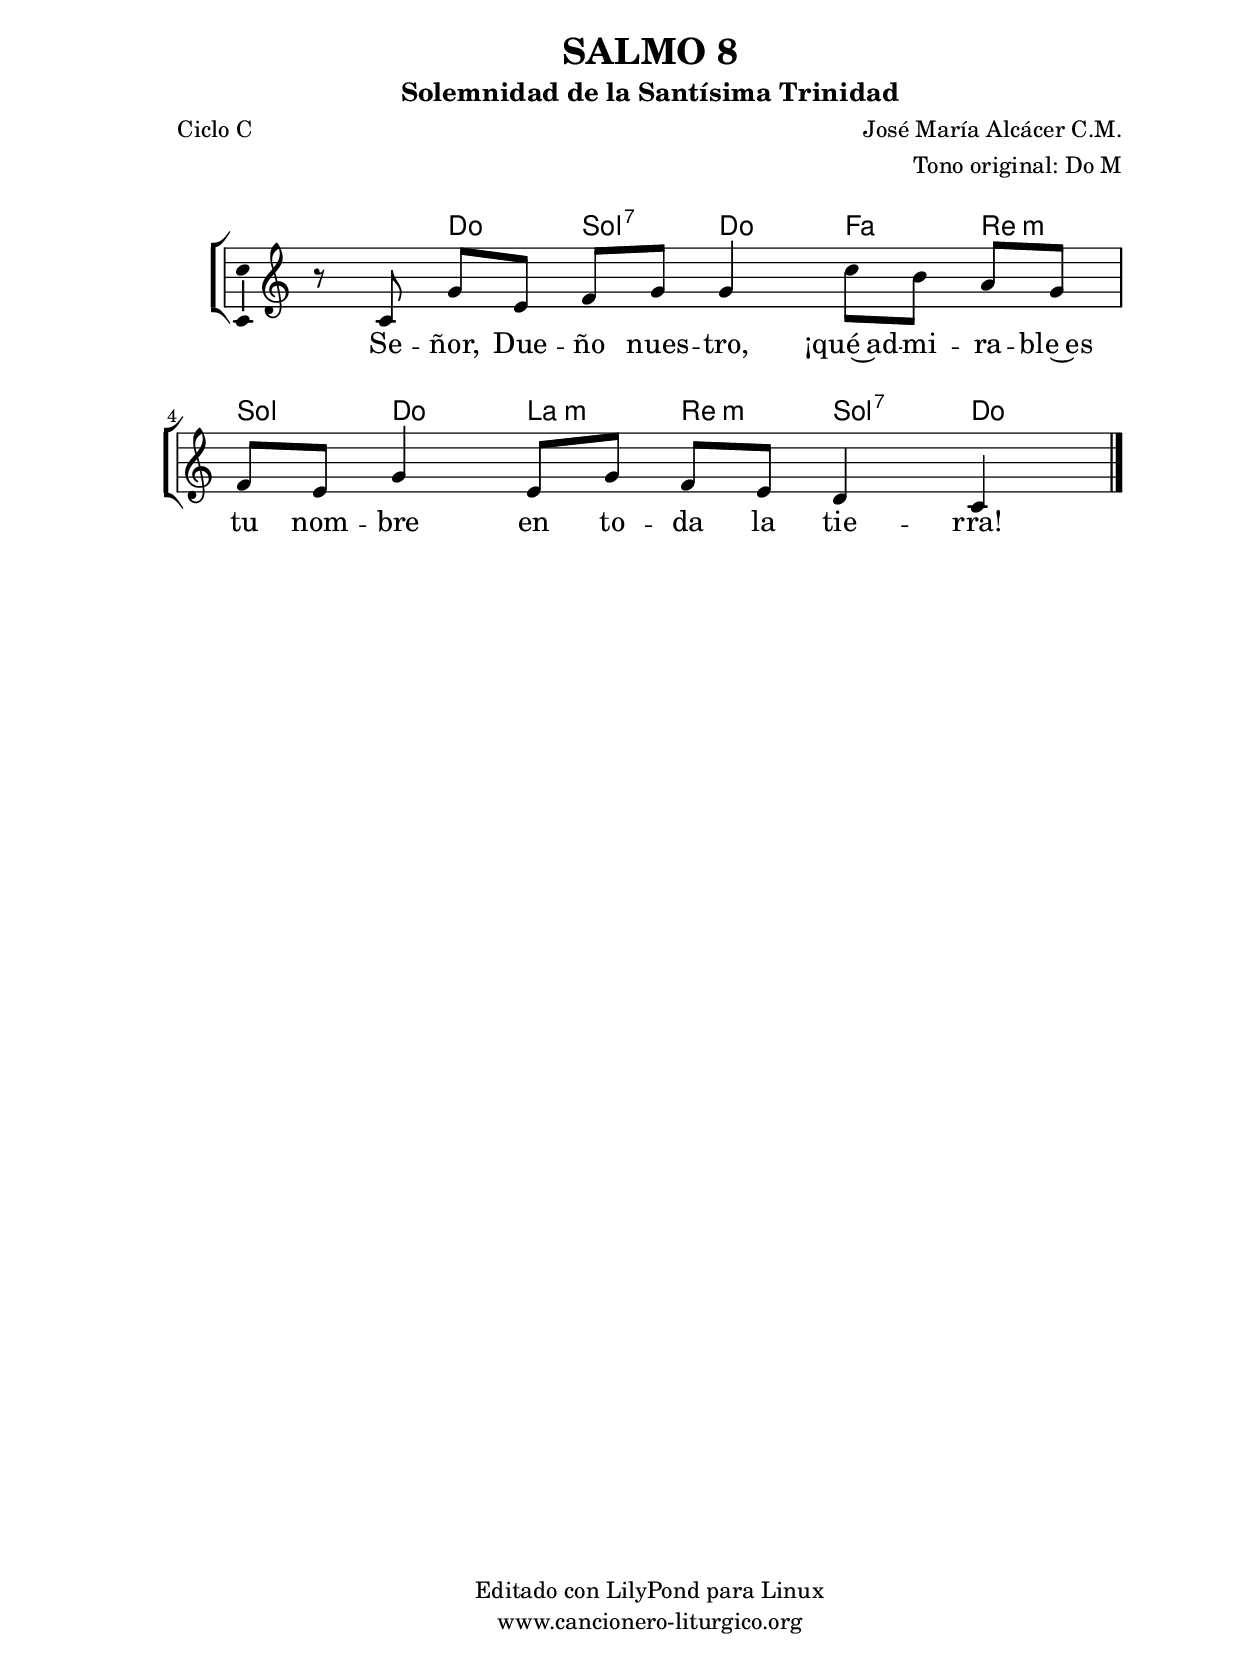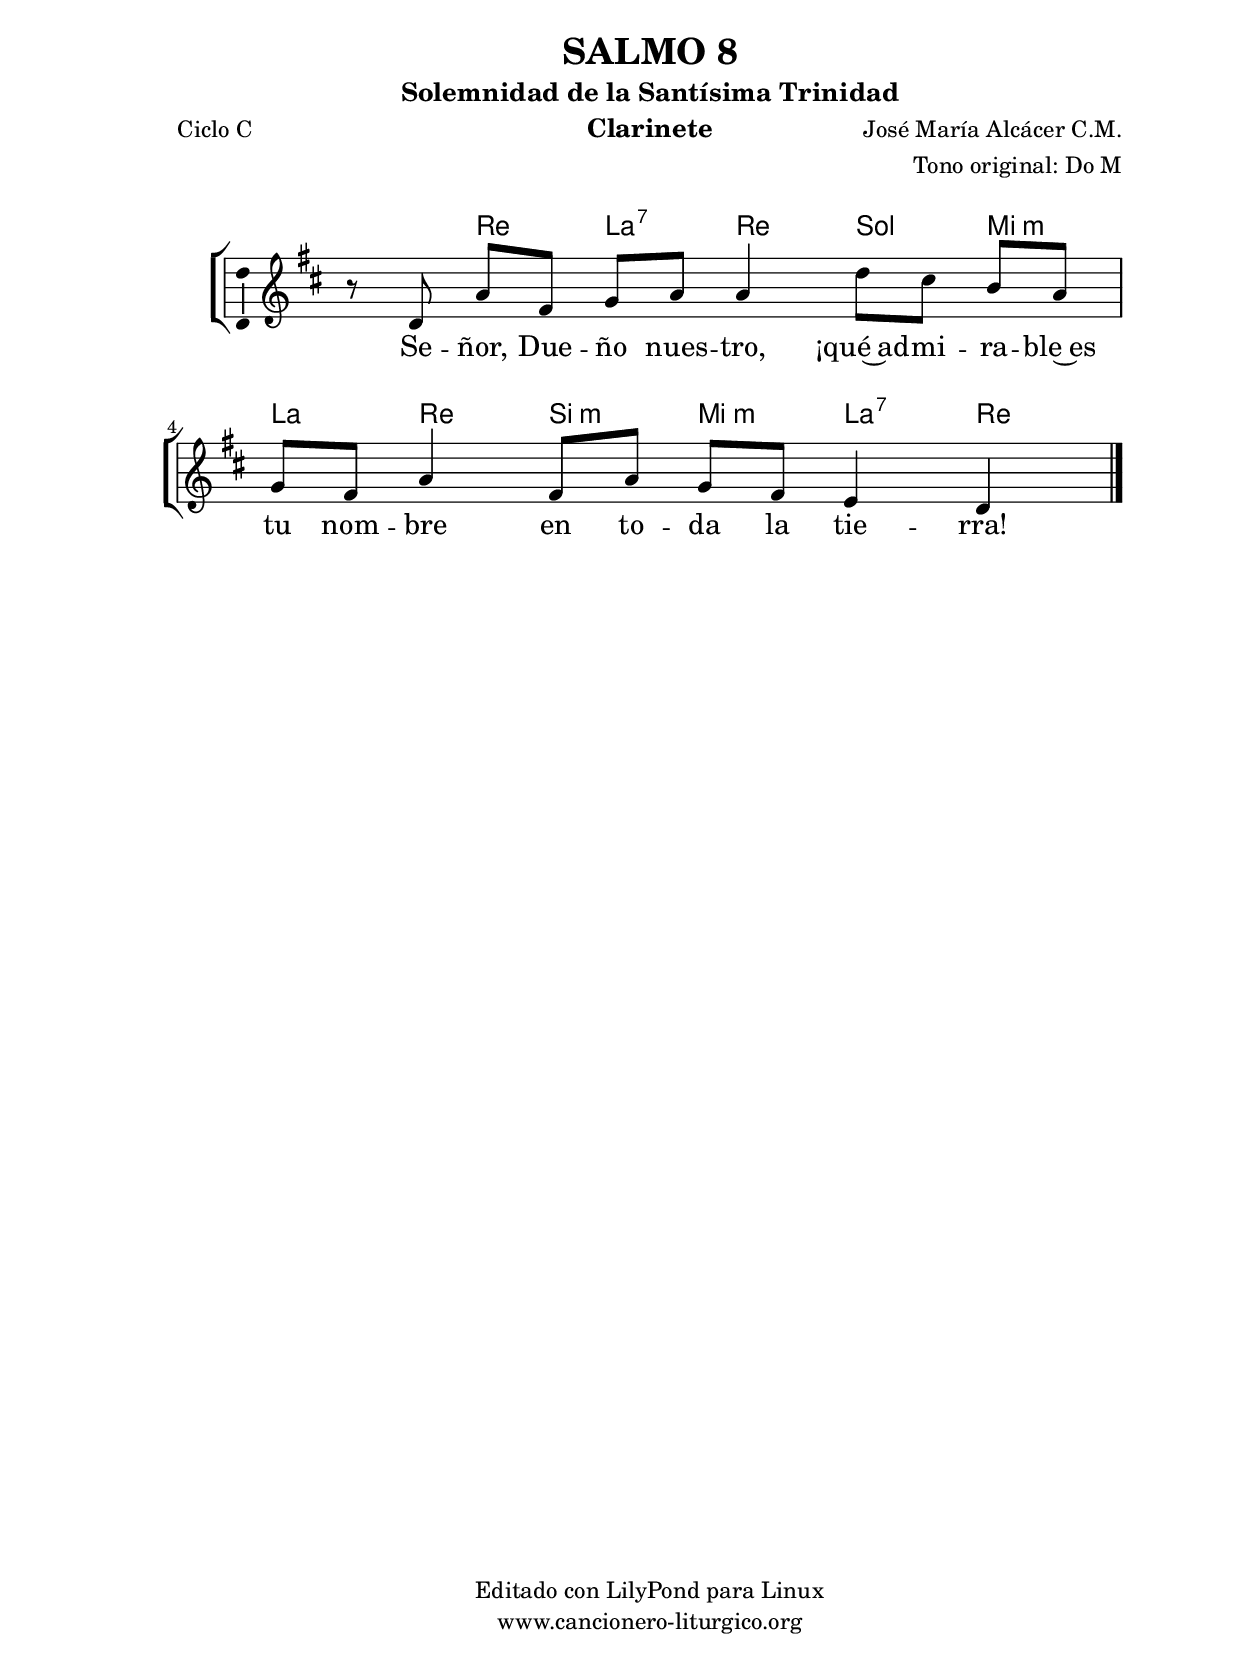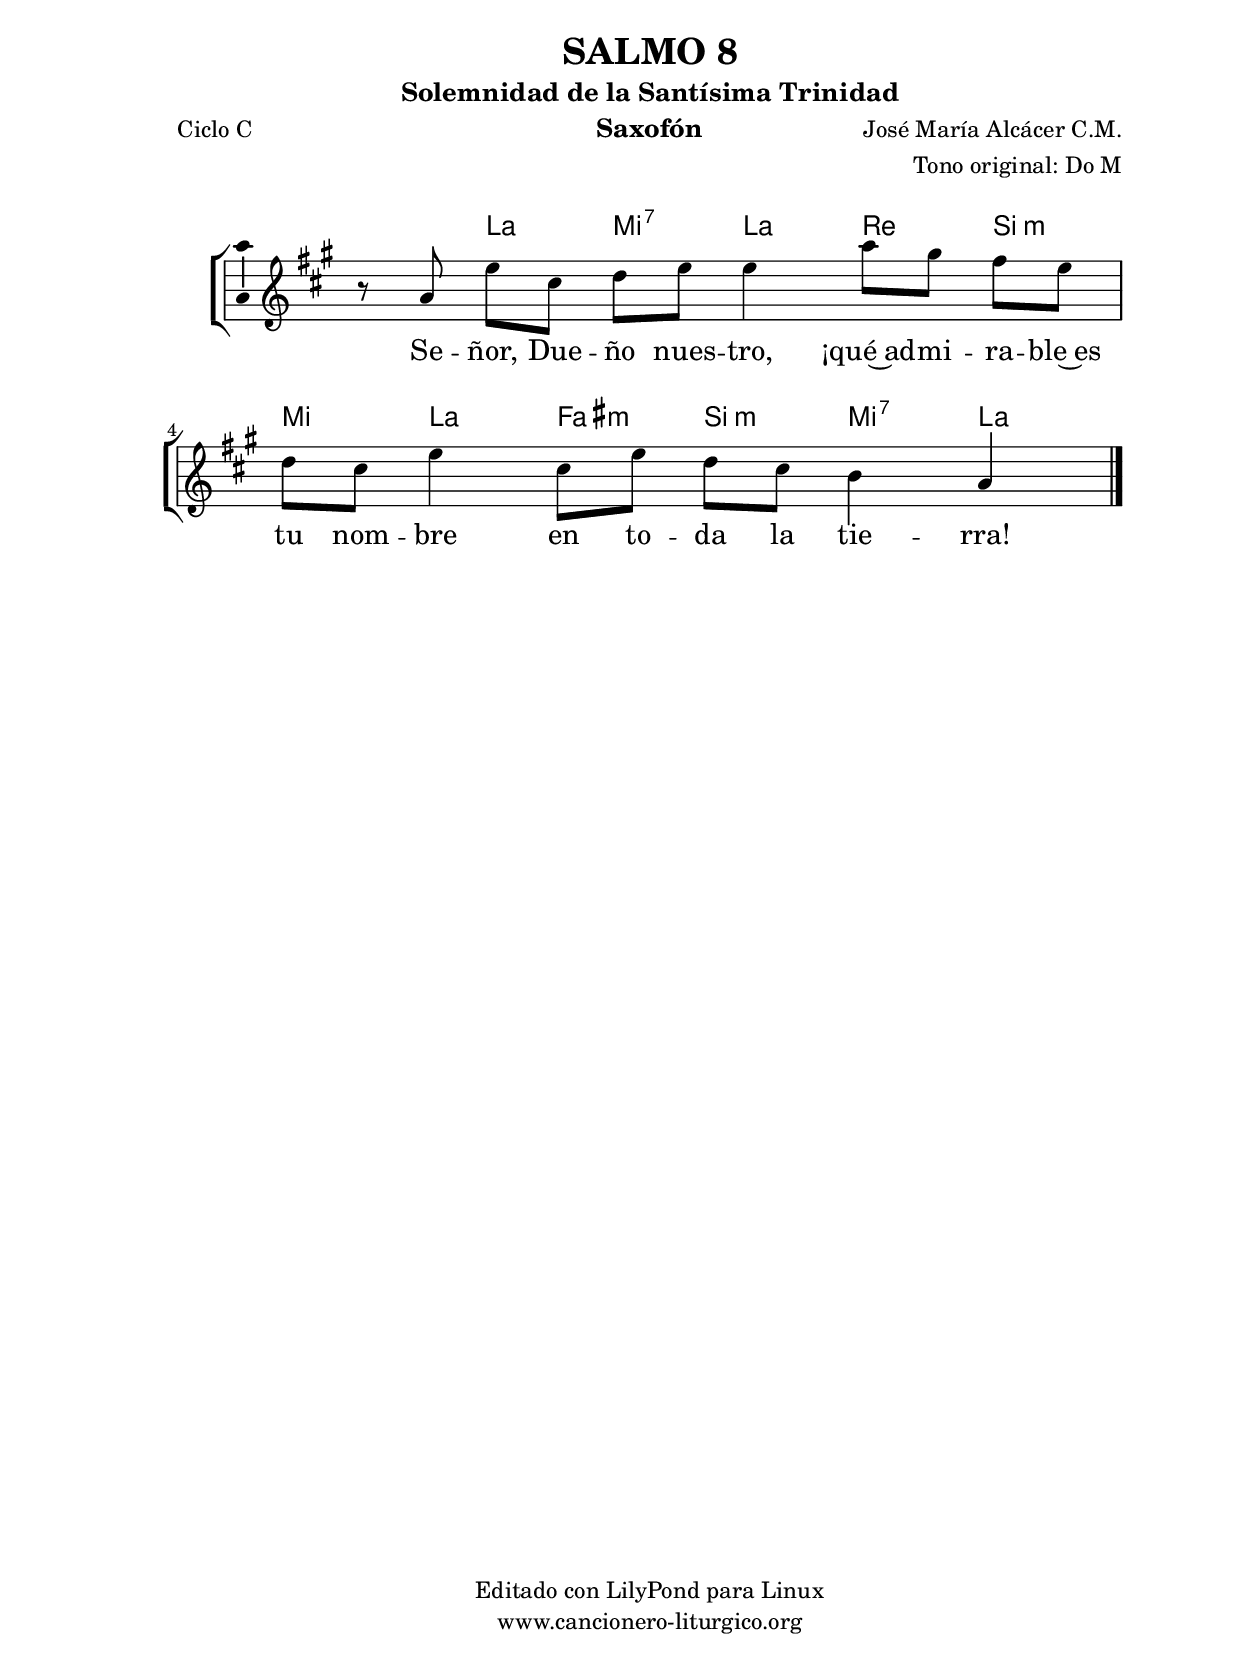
%
%para convertir .midi en .wav:
%timidity filename.midi -Ow -o finename.wav
%
%
%Para convertir de .wav a .mp3:
%lame -h -m j filename.wav
%
%
%para escuchar el midi:
%timidity nombrefichero.midi
%


%versión de lilypond para la que se ha escrito esta partitura:
\version "2.16.0"

	%Tamaño papel
	#(set-default-paper-size "a4")
	%Tamaño partitura
	#(set-global-staff-size 20)
	%No responde al pulsar sobre una nota
	#(ly:set-option 'point-and-click #f)

%parámetros del encabezamiento:
\header {
	title = "SALMO 8"
	subtitle = "Solemnidad de la Santísima Trinidad"
	composer = "José María Alcácer C.M."
	poet = "Ciclo C"
	meter = ""
	arranger = "Tono original: Do M"
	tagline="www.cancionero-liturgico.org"
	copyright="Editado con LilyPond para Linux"
	}

%parámetros asociados al papel:
\paper  {
	oddHeaderMarkup = \markup {\fill-line { \on-the-fly #not-first-page \fromproperty #'header:title \on-the-fly #not-first-page \fromproperty #'header:composer }}
	evenHeaderMarkup = \markup {\fill-line { \fromproperty #'header:composer \fromproperty #'header:title }}
	#(set-paper-size "a4")
	print-page-number = ##f
	first-page-number = 1
	print-first-page-number = ##f
%	head-separation = 3.0 \cm
	top-margin = 2.0 \cm
	bottom-margin = 0.5\cm
%%%	bottom-margin = -1.0\cm
	left-margin = 3.0 \cm
	line-width = 16.0 \cm 
	indent = 8\mm
	interscoreline = 2.\mm
	between-system-space = 15\mm
%	para que las partituras no llenen la hoja:
	ragged-bottom = ##t
%	idem para la última hoja:
	ragged-last-bottom = ##f
%	para que las partituras llenen el ancho del papel:
	ragged-last = ##f
	after-title-space = 2.5 \cm
%page-count=1
%system-count=1

	%Flexible Vertical Spacing
%	markup-markup-spacing =
%	#'((basic-distance . 15) (minimum-distance . 15) (padding . 3))
	markup-system-spacing =
	#'((basic-distance . 15) (minimum-distance . 15) (padding . 3))
	system-system-spacing =
	#'((basic-distance . 15) (minimum-distance . 15) (padding . 3))
	score-system-spacing =
	#'((basic-distance . 15) (minimum-distance . 15) (padding . 5))
%	top-system-spacing = % header
%	#'((basic-distance . 8) (minimum-distance . 0) (padding . 3))
%	top-markup-spacing =
%	#'((basic-distance . 20) (minimum-distance . 20) (padding . 3))
	last-bottom-spacing = % footer
	#'((basic-distance . 5) (minimum-distance . 5) (padding . 3))
%	score-markup-spacing =
%	#'((basic-distance . 16) (minimum-distance . 13) (padding . 3))

	}


%parámetros que afectan a toda la partitura:
global =  {
	%clave de sol (G):
	\clef G
	%armadura:
%%%	\transpose ees c
	\key c \major
	\tempo 8=110
	\set Score.tempoHideNote = ##t
	}


acordes = {
	\italianChords
	\chordmode {
%%%	\transpose ees c
{

s4
c4 g:7 c f d:m g c a:m d:m g:7 c

	}
	}
}


melodia = 
%%%	\transpose ees c
{
	\relative c'{

\time 2/4
r8 c8 g' e
\bar""
f8 g g4
\bar""
c8 b a g

\break

f8 e g4
\bar""
e8 g f e
\bar""
d4 c

	\bar "|."
	}
	}


texto = \lyricmode {
Se -- ñor, Due -- ño nues -- tro, ¡qué~ad -- mi -- ra -- ble~es tu nom -- bre en to -- da la tie -- rra!
	}


acordesStaff = \context ChordNames = acordesStaff <<
	\set chordChanges = ##t
	\acordes
	>>


vozStaff = \context Voice = vozStaff
\with {\consists "Ambitus_engraver"}
<<
%	\set Staff.instrumentName = ""
%	\set Staff.shortInstrumentName = ""
%	\set Staff.midiInstrument = #"clarinet"
%	\set Staff.midiInstrument = #"cello"
%	\set Staff.midiInstrument = #"flute"
	\set Staff.midiInstrument = #"electric guitar (jazz)"
%	\set Staff.midiInstrument = #"english horn"
%	\set Staff.midiInstrument = #"violin"
%	\set Staff.midiInstrument = #"glockenspiel"
	\set Staff.midiMinimumVolume = #0.7
	\set Staff.midiMaximumVolume = #0.9
	\global
	\melodia
	>>


textoStaff = \context Lyrics = textoStaff <<
	\lyricsto vozStaff \texto
	>>

\book {
	\score {
		\context ChoirStaff {
			\override StaffGroup.SystemStartBracket #'collapse-height = #1
			\override Score.SystemStartBar #'collapse-height = #1
			<<
			\acordesStaff
			\vozStaff
			\textoStaff
			>>
			}
		\layout {
	    		\context {
				\Staff
%%%				\remove Bar_engraver
				\remove "Time_signature_engraver"
				}
	    		\context {
				\Lyrics
				\override LyricText #'font-size = #2
				}
	   		 \context {
				\Score
				%fontSize = #3
				\override StaffSymbol #'staff-space = #(magstep +3)
				%\override Beam #'thickness = #0.55
				%\override SpacingSpanner #'spacing-increment = #1.0
				%\override Slur #'height-limit = #1.5
				}
			}
		}
	\score {
		\unfoldRepeats
		\context ChoirStaff {
			<<
			\acordesStaff
			\vozStaff
			>>
			}
		\midi {
	  		\context {
	  			\Score
				tempoWholesPerMinute = #(ly:make-moment 70 4)
				}
			}
		}
	}

%Partitura para clarinete
#(define output-suffix "C")
\book {
	\header{
		instrument = "Clarinete"
		}
	\score {
		\context ChoirStaff {
			\override StaffGroup.SystemStartBracket #'collapse-height = #1
			\override Score.SystemStartBar #'collapse-height = #1
\transpose c d
			<<
			\acordesStaff
			\vozStaff
			\textoStaff
			>>
			}
		\layout {
	    		\context {
				\Staff
%%%				\remove Bar_engraver
				\remove "Time_signature_engraver"
				}
	    		\context {
				\Lyrics
				\override LyricText #'font-size = #2
				}
	   		 \context {
				\Score
				%fontSize = #3
				\override StaffSymbol #'staff-space = #(magstep +3)
				%\override Beam #'thickness = #0.55
				%\override SpacingSpanner #'spacing-increment = #1.0
				%\override Slur #'height-limit = #1.5
				}
			}
		}
	}

%Partitura para saxofón
#(define output-suffix "S")
\book {
	\header{
		instrument = "Saxofón"
		}
	\score {
		\context ChoirStaff {
			\override StaffGroup.SystemStartBracket #'collapse-height = #1
			\override Score.SystemStartBar #'collapse-height = #1
\transpose c a
			<<
			\acordesStaff
			\vozStaff
			\textoStaff
			>>
			}
		\layout {
	    		\context {
				\Staff
%%%				\remove Bar_engraver
				\remove "Time_signature_engraver"
				}
	    		\context {
				\Lyrics
				\override LyricText #'font-size = #2
				}
	   		 \context {
				\Score
				%fontSize = #3
				\override StaffSymbol #'staff-space = #(magstep +3)
				%\override Beam #'thickness = #0.55
				%\override SpacingSpanner #'spacing-increment = #1.0
				%\override Slur #'height-limit = #1.5
				}
			}
		}
	}

